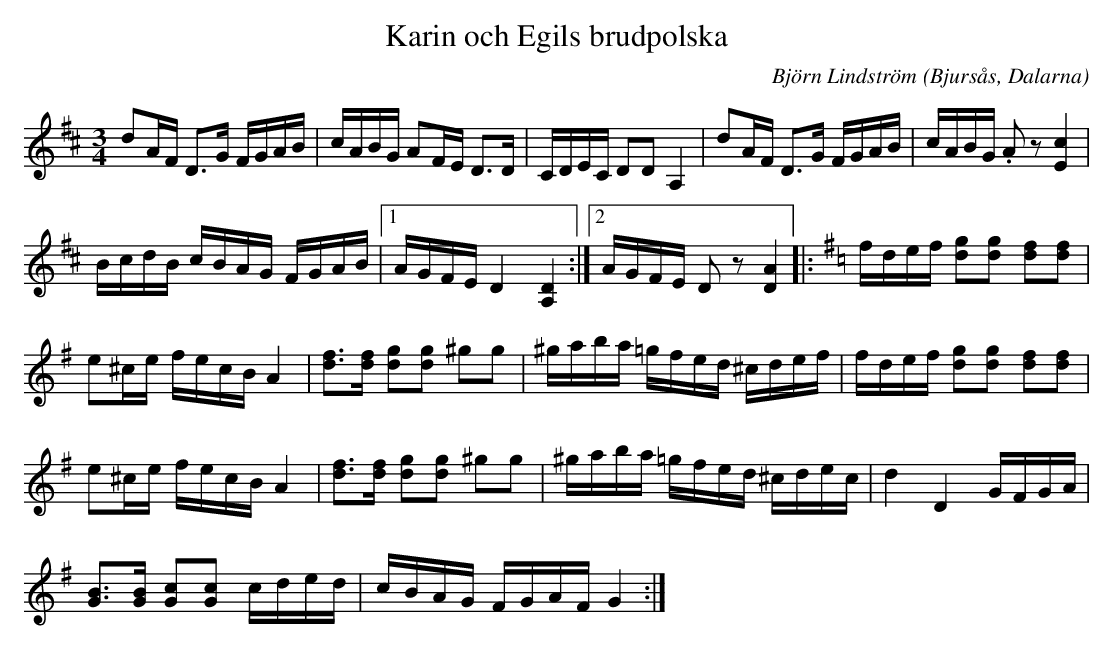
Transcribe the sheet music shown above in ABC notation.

X:1
T:Karin och Egils brudpolska
C: Björn Lindström
O:Bjursås, Dalarna
M:3/4
L:1/16
K:D
d2AF D2>G2 FGAB | cABG A2FE D2>D2 | CDEC D2D2 A,4 | d2AF D2>G2 FGAB | cABG .A2 z2 [Ec]4 | %5
BcdB cBAG FGAB |1 AGFE D4 [A,D]4 :|2 AGFE D2 z2 [DA]4 |:[K:G] fdef [dg]2[dg]2 [df]2[df]2 | %9
e2^ce fecB A4 | [df]2>[df]2 [dg]2[dg]2 ^g2g2 | ^gaba =gfed ^cdef | fdef [dg]2[dg]2 [df]2[df]2 | %13
e2^ce fecB A4 | [df]2>[df]2 [dg]2[dg]2 ^g2g2 | ^gaba =gfed ^cdec | d4 D4 GFGA | %17
[GB]2>[GB]2 [Gc]2[Gc]2 cded | cBAG FGAF G4 :| %19
